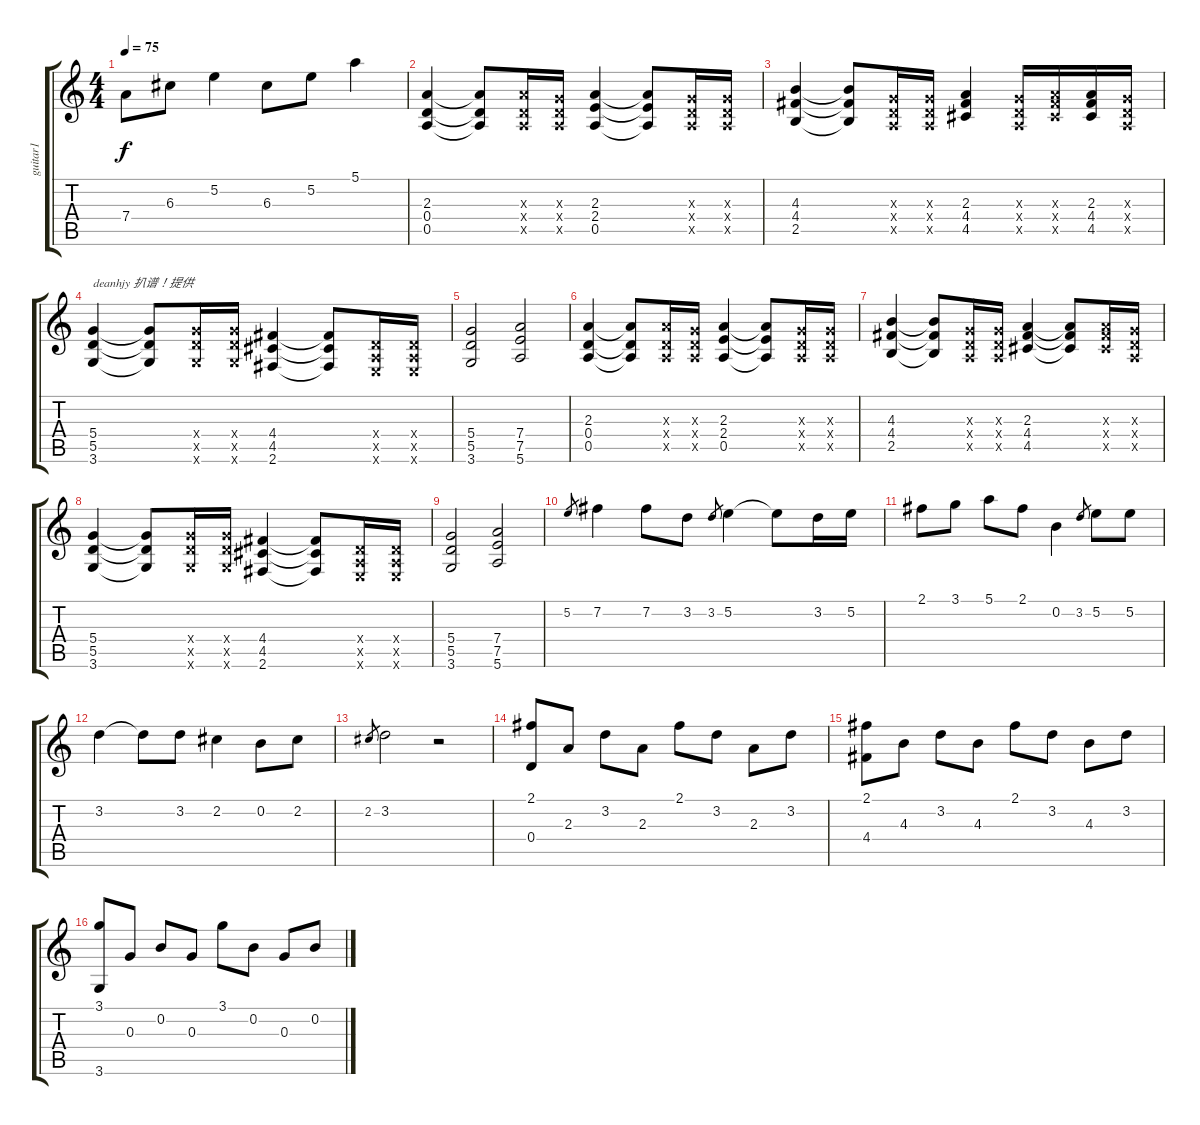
\track ("guitar1" "guitar1") {instrument acousticguitarsteel}
\staff {score tabs}
\tuning (E4 B3 G3 D3 A2 E2) {hide}
\ts (4 4)
\tempo 75
\clef g2
\ks c
7.4.8{dy f} 6.3.8 5.2.4 6.3.8 5.2.8 5.1.4 |
(2.3 0.4 0.5).4{volume 10 instrument overdrivenguitar} (2.3{t} 0.4{t} 0.5{t}).8 (2.3{x} 0.4{x} 0.5{x}).16 (0.3{x} 0.4{x} 0.5{x}).16 (2.3 2.4 0.5).4 (2.3{t} 2.4{t} 0.5{t}).8 (0.3{x} 0.4{x} 0.5{x}).16 (0.3{x} 0.4{x} 0.5{x}).16 |
(4.3 4.4 2.5).4 (4.3{t} 4.4{t} 2.5{t}).8 (0.3{x} 0.4{x} 0.5{x}).16 (0.3{x} 0.4{x} 0.5{x}).16 (2.3 4.4 4.5).4 (0.3{x} 0.4{x} 0.5{x}).16 (2.3{x} 4.4{x} 4.5{x}).16 (2.3 4.4 4.5).16 (0.3{x} 0.4{x} 0.5{x}).16 |
(5.4 5.5 3.6).4{txt "deanhjy 扒谱！提供"} (5.4{t} 5.5{t} 3.6{t}).8 (5.4{x} 5.5{x} 3.6{x}).16 (5.4{x} 5.5{x} 3.6{x}).16 (4.4 4.5 2.6).4 (4.4{t} 4.5{t} 2.6{t}).8 (0.4{x} 0.5{x} 0.6{x}).16 (0.4{x} 0.5{x} 0.6{x}).16 |
(5.4 5.5 3.6).2 (7.4 7.5 5.6).2 |
(2.3 0.4 0.5).4 (2.3{t} 0.4{t} 0.5{t}).8 (2.3{x} 0.4{x} 0.5{x}).16 (0.3{x} 0.4{x} 0.5{x}).16 (2.3 2.4 0.5).4 (2.3{t} 2.4{t} 0.5{t}).8 (0.3{x} 0.4{x} 0.5{x}).16 (0.3{x} 0.4{x} 0.5{x}).16 |
(4.3 4.4 2.5).4 (4.3{t} 4.4{t} 2.5{t}).8 (0.3{x} 0.4{x} 0.5{x}).16 (0.3{x} 0.4{x} 0.5{x}).16 (2.3 4.4 4.5).4 (2.3{t} 4.4{t} 4.5{t}).8 (2.3{x} 4.4{x} 4.5{x}).16 (0.3{x} 0.4{x} 0.5{x}).16 |
(5.4 5.5 3.6).4 (5.4{t} 5.5{t} 3.6{t}).8 (5.4{x} 5.5{x} 3.6{x}).16 (5.4{x} 5.5{x} 3.6{x}).16 (4.4 4.5 2.6).4 (4.4{t} 4.5{t} 2.6{t}).8 (0.4{x} 0.5{x} 0.6{x}).16 (0.4{x} 0.5{x} 0.6{x}).16 |
(5.4 5.5 3.6).2 (7.4 7.5 5.6).2 |
5.2.8{gr} 7.2.4{instrument acousticguitarsteel} 7.2.8 3.2.8 3.2.8{gr} 5.2.4 5.2{t}.8 3.2.16 5.2.16 |
2.1.8 3.1.8 5.1.8 2.1.8 0.2.4 3.2.8{gr} 5.2.8 5.2.8 |
3.2.4 3.2{t}.8 3.2.8 2.2.4 0.2.8 2.2.8 |
2.2.8{gr} 3.2.2 r.2 |
(2.1 0.4).8 2.3.8 3.2.8 2.3.8 2.1.8 3.2.8 2.3.8 3.2.8 |
(2.1 4.4).8 4.3.8 3.2.8 4.3.8 2.1.8 3.2.8 4.3.8 3.2.8 |
(3.1 3.6).8 0.3.8 0.2.8 0.3.8 3.1.8 0.2.8 0.3.8 0.2.8
